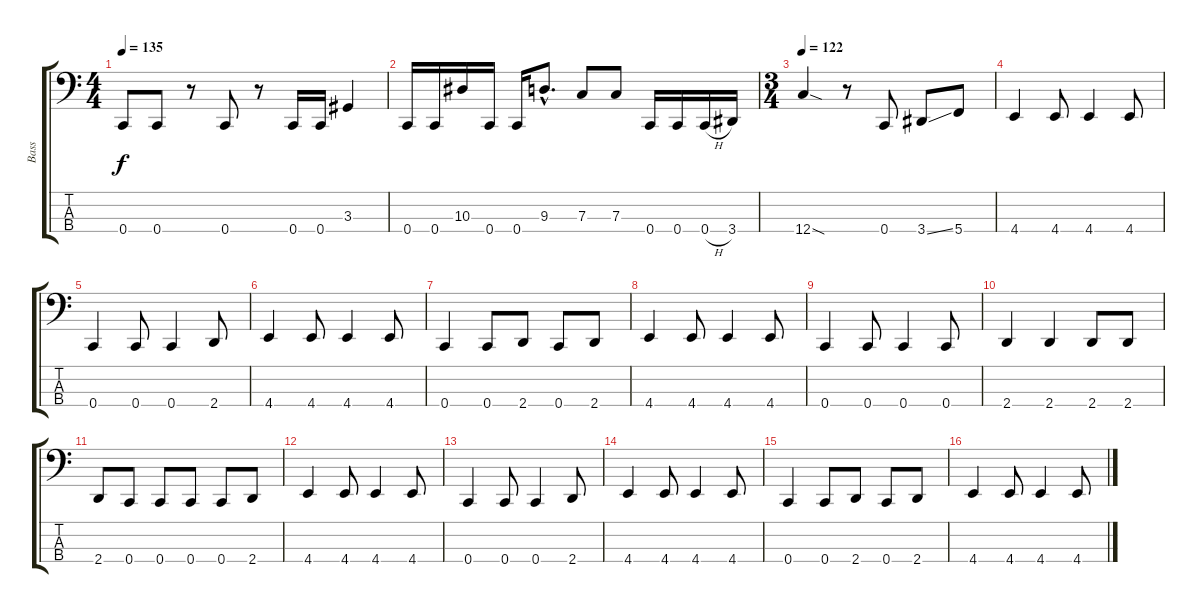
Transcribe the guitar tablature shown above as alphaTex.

\track ("Bass" "Bass") {instrument electricbassfinger}
\staff {score tabs}
\tuning (Eb2 Bb1 F1 C1) {hide}
\ts (4 4)
\tempo 135
\clef f4
\ks c
0.4.8{dy f} 0.4.8 r.8 0.4.8 r.8 0.4.16 0.4.16 3.3.4 |
0.4.16 0.4.16 10.3.16 0.4.16 0.4.16 9.3{hac}.8{d} 7.3.8 7.3.8 0.4.16 0.4.16 0.4{h}.16 3.4.16 |
\ts (3 4)
\section ("" "")
\tempo 122
12.4{sod}.4 r.8 0.4.8 3.4{ss}.8 5.4.8 |
4.4.4 4.4.8 4.4.4 4.4.8 |
0.4.4 0.4.8 0.4.4 2.4.8 |
4.4.4 4.4.8 4.4.4 4.4.8 |
0.4.4 0.4.8 2.4.8 0.4.8 2.4.8 |
4.4.4 4.4.8 4.4.4 4.4.8 |
0.4.4 0.4.8 0.4.4 0.4.8 |
2.4.4 2.4.4 2.4.8 2.4.8 |
2.4.8 0.4.8 0.4.8 0.4.8 0.4.8 2.4.8 |
4.4.4 4.4.8 4.4.4 4.4.8 |
0.4.4 0.4.8 0.4.4 2.4.8 |
4.4.4 4.4.8 4.4.4 4.4.8 |
0.4.4 0.4.8 2.4.8 0.4.8 2.4.8 |
4.4.4 4.4.8 4.4.4 4.4.8
